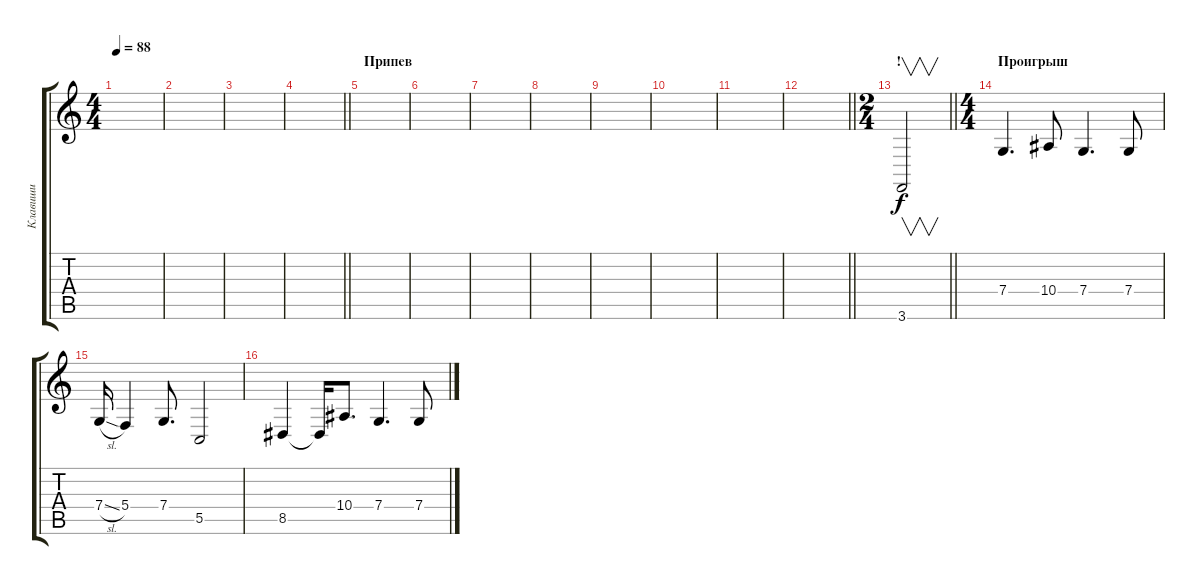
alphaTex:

\track ("Клавиши" "Клавиши") {instrument choiraahs}
\staff {score tabs}
\tuning (D4 A3 F3 C3 G2 D2) {hide}
\ts (4 4)
\tempo 88
\clef g2
\ks c
|
|
|
\barLineRight lightlight
|
\section ("" "Припев")
|
|
|
|
|
|
|
\barLineRight lightlight
|
\ts (2 4)
\section ("" "!")
\barLineRight lightlight
3.6.2{v volume 16 instrument seashore} |
\ts (4 4)
\section ("" "Проигрыш")
7.4.4{d volume 10 instrument choiraahs} 10.4.8 7.4.4{d} 7.4.8 |
7.4{sl}.16 5.4.4 7.4.8{d} 5.5.2 |
8.5.4 8.5{t}.16 10.4.8{d} 7.4.4{d} 7.4.8
